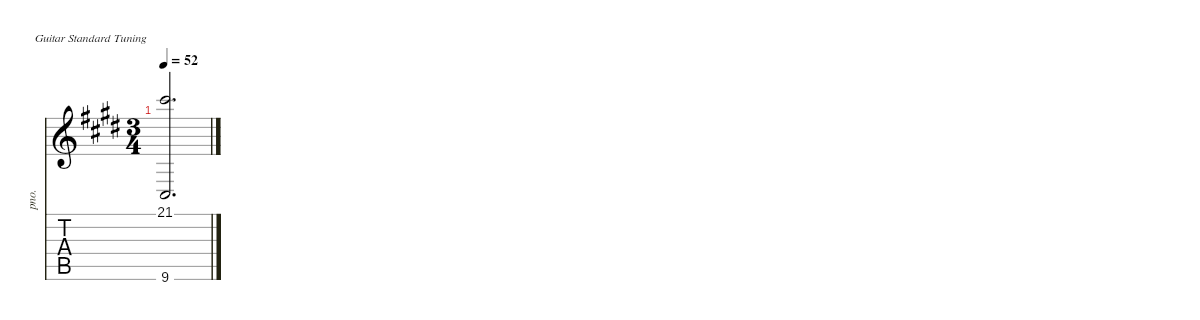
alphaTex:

\defaultSystemsLayout 4
\hideDynamics
\bracketExtendMode nobrackets
\track ("Piano" "pno.") {instrument acousticgrandpiano}
\staff {score tabs}
\tuning (E4 B3 G3 D3 A2 E2)
\ts (3 4)
\tempo 52
\clef g2
\ks c#minor
(21.1{acc #} 9.6{acc #}).2{d dy f beam Up}
